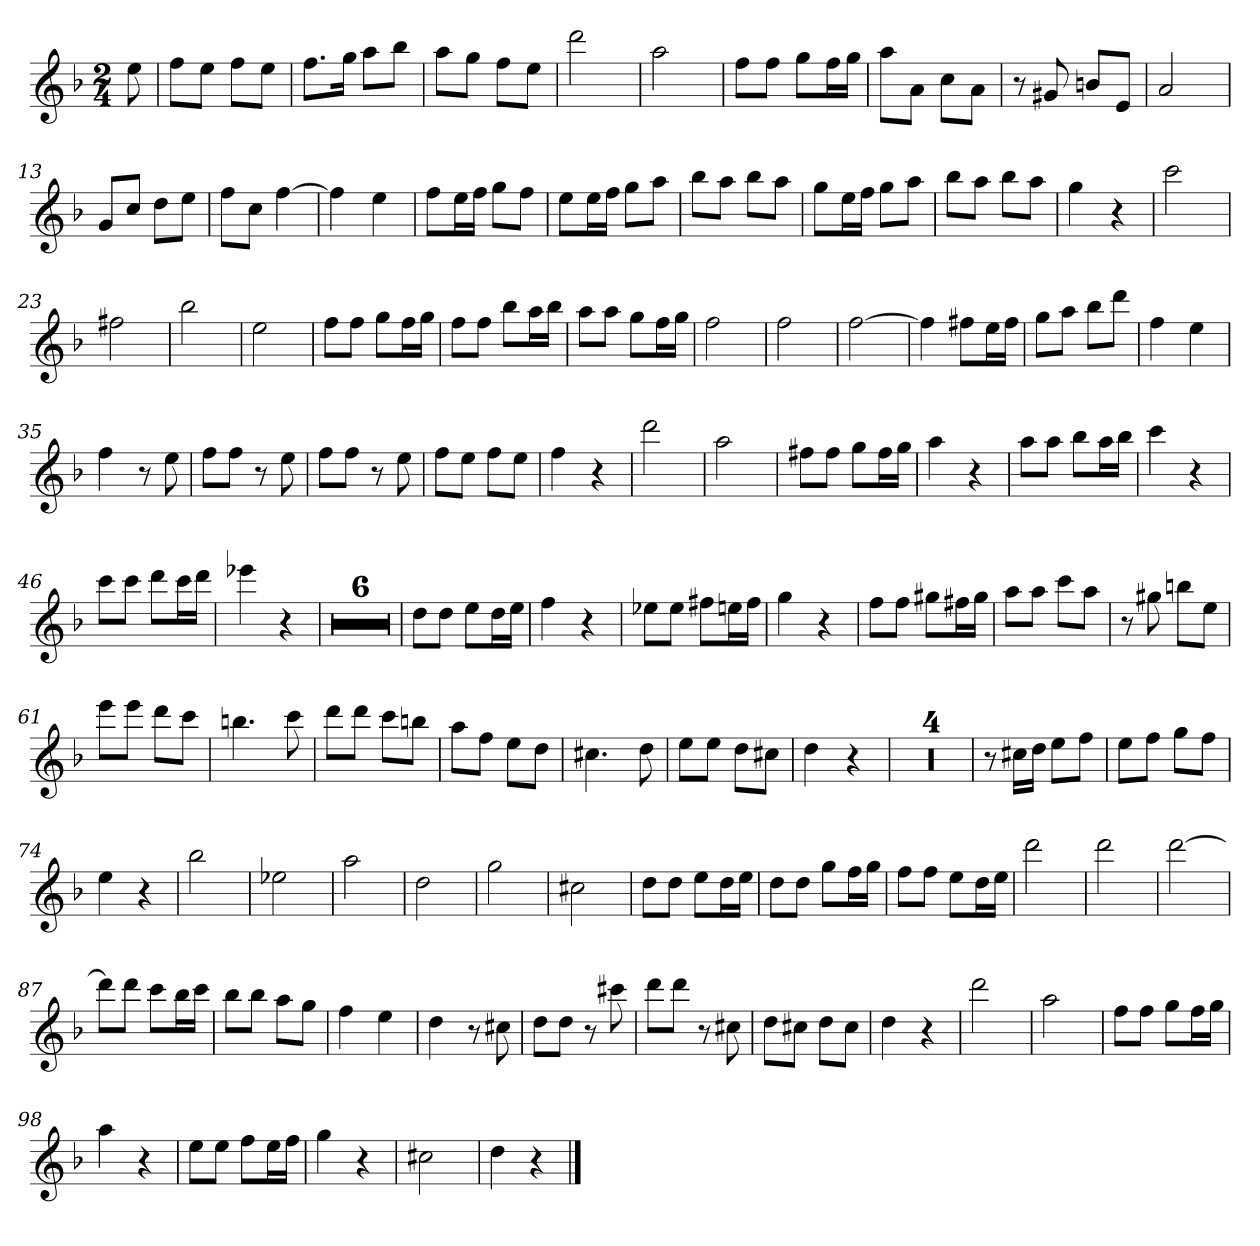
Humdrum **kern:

**kern
*part1
*staff1
*k[b-]
*d:
*M2/4
=
8ee
=4
8ffL
8eeJ
8ffL
8eeJ
=5
8.ffL
16ggJk
8aaL
8bb-J
=6
8aaL
8ggJ
8ffL
8eeJ
=7
2ddd
=8
2aa
=9
8ffL
8ffJ
8ggL
16ffL
16ggJJ
=10
8aaL
8aJ
8ccL
8aJ
=11
8r
8g#X
8bnL
8eJ
=12
2a
=13
8gL
8ccJ
8ddL
8eeJ
=14
8ffL
8ccJ
[4ff
=15
4ff]
4ee
=16
8ffL
16eeL
16ffJJ
8ggL
8ffJ
=17
8eeL
16eeL
16ffJJ
8ggL
8aaJ
=18
8bb-L
8aaJ
8bb-L
8aaJ
=19
8ggL
16eeL
16ffJJ
8ggL
8aaJ
=20
8bb-L
8aaJ
8bb-L
8aaJ
=21
4gg
4r
=22
2ccc
=23
2ff#X
=24
2bb-
=25
2ee
=26
8ffL
8ffJ
8ggL
16ffL
16ggJJ
=27
8ffL
8ffJ
8bb-L
16aaL
16bb-JJ
=28
8aaL
8aaJ
8ggL
16ffL
16ggJJ
=29
2ff
=30
2ff
=31
[2ff
=32
4ff]
8ff#XL
16eeL
16ff#JJ
=33
8ggL
8aaJ
8bb-L
8dddJ
=34
4ff
4ee
=35
4ff
8r
8ee
=36
8ffL
8ffJ
8r
8ee
=37
8ffL
8ffJ
8r
8ee
=38
8ffL
8eeJ
8ffL
8eeJ
=39
4ff
4r
=40
2ddd
=41
2aa
=42
8ff#XL
8ff#J
8ggL
16ff#L
16ggJJ
=43
4aa
4r
=44
8aaL
8aaJ
8bb-L
16aaL
16bb-JJ
=45
4ccc
4r
=46
8cccL
8cccJ
8dddL
16cccL
16dddJJ
=47
4eee-X
4r
=48
2r
=49
2r
=50
2r
=51
2r
=52
2r
=53
2r
=54
8ddL
8ddJ
8eeL
16ddL
16eeJJ
=55
4ff
4r
=56
8ee-XL
8ee-J
8ff#XL
16eenL
16ff#JJ
=57
4gg
4r
=58
8ffL
8ffJ
8gg#XL
16ff#XL
16gg#JJ
=59
8aaL
8aaJ
8cccL
8aaJ
=60
8r
8gg#X
8bbnL
8eeJ
=61
8eeeL
8eeeJ
8dddL
8cccJ
=62
4.bbn
8ccc
=63
8dddL
8dddJ
8cccL
8bbnJ
=64
8aaL
8ffJ
8eeL
8ddJ
=65
4.cc#X
8dd
=66
8eeL
8eeJ
8ddL
8cc#XJ
=67
4dd
4r
=68
2r
=69
2r
=70
2r
=71
2r
=72
8r
16cc#XLL
16ddJJ
8eeL
8ffJ
=73
8eeL
8ffJ
8ggL
8ffJ
=74
4ee
4r
=75
2bb-
=76
2ee-X
=77
2aa
=78
2dd
=79
2gg
=80
2cc#X
=81
8ddL
8ddJ
8eeL
16ddL
16eeJJ
=82
8ddL
8ddJ
8ggL
16ffL
16ggJJ
=83
8ffL
8ffJ
8eeL
16ddL
16eeJJ
=84
2ddd
=85
2ddd
=86
[2ddd
=87
8dddL]
8dddJ
8cccL
16bb-L
16cccJJ
=88
8bb-L
8bb-J
8aaL
8ggJ
=89
4ff
4ee
=90
4dd
8r
8cc#X
=91
8ddL
8ddJ
8r
8ccc#X
=92
8dddL
8dddJ
8r
8cc#X
=93
8ddL
8cc#XJ
8ddL
8cc#J
=94
4dd
4r
=95
2ddd
=96
2aa
=97
8ffL
8ffJ
8ggL
16ffL
16ggJJ
=98
4aa
4r
=99
8eeL
8eeJ
8ffL
16eeL
16ffJJ
=100
4gg
4r
=101
2cc#X
=102
4dd
4r
==
*-
